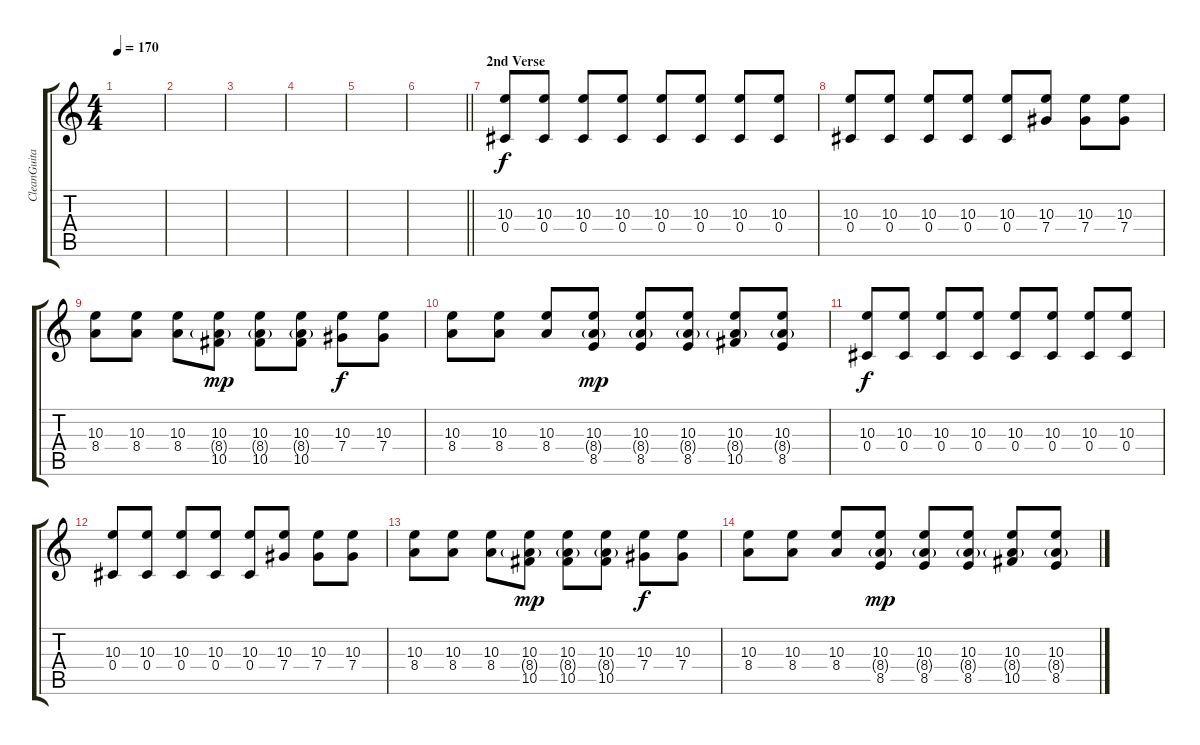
\track ("CleanGuitar" "CleanGuita") {instrument electricguitarclean}
\staff {score tabs}
\tuning (Eb4 Bb3 Gb3 Db3 Ab2 Db2) {hide}
\ts (4 4)
\tempo 170
\clef g2
\ks c
|
|
|
|
|
\barLineRight lightlight
|
\section ("" "2nd Verse")
(10.3 0.4).8{dy f} (10.3 0.4).8 (10.3 0.4).8 (10.3 0.4).8 (10.3 0.4).8 (10.3 0.4).8 (10.3 0.4).8 (10.3 0.4).8 |
(10.3 0.4).8 (10.3 0.4).8 (10.3 0.4).8 (10.3 0.4).8 (10.3 0.4).8 (10.3 7.4).8 (10.3 7.4).8 (10.3 7.4).8 |
(10.3 8.4).8 (10.3 8.4).8 (10.3 8.4).8 (10.3 8.4{g} 10.5).8{dy mp} (10.3 8.4{g} 10.5).8 (10.3 8.4{g} 10.5).8 (10.3 7.4).8{dy f} (10.3 7.4).8 |
(10.3 8.4).8 (10.3 8.4).8 (10.3 8.4).8 (10.3 8.4{g} 8.5).8{dy mp} (10.3 8.4{g} 8.5).8 (10.3 8.4{g} 8.5).8 (10.3 8.4{g} 10.5).8 (10.3 8.4{g} 8.5).8 |
(10.3 0.4).8{dy f} (10.3 0.4).8 (10.3 0.4).8 (10.3 0.4).8 (10.3 0.4).8 (10.3 0.4).8 (10.3 0.4).8 (10.3 0.4).8 |
(10.3 0.4).8 (10.3 0.4).8 (10.3 0.4).8 (10.3 0.4).8 (10.3 0.4).8 (10.3 7.4).8 (10.3 7.4).8 (10.3 7.4).8 |
(10.3 8.4).8 (10.3 8.4).8 (10.3 8.4).8 (10.3 8.4{g} 10.5).8{dy mp} (10.3 8.4{g} 10.5).8 (10.3 8.4{g} 10.5).8 (10.3 7.4).8{dy f} (10.3 7.4).8 |
(10.3 8.4).8 (10.3 8.4).8 (10.3 8.4).8 (10.3 8.4{g} 8.5).8{dy mp} (10.3 8.4{g} 8.5).8 (10.3 8.4{g} 8.5).8 (10.3 8.4{g} 10.5).8 (10.3 8.4{g} 8.5).8
